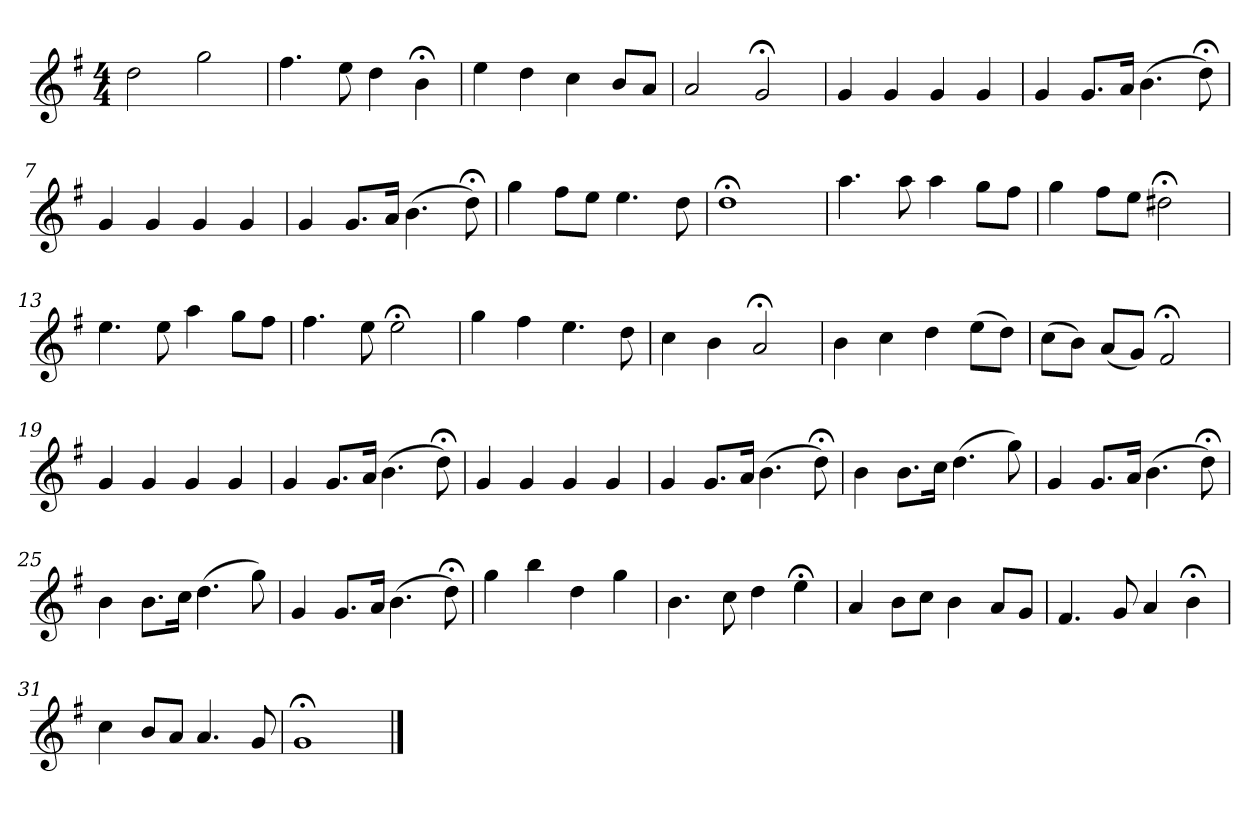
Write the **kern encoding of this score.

**kern
*part1
*staff1
*k[f#]
*G:
*M4/4
*MM120
=1
2dd
2gg
=2
4.ff#
8ee
4dd
4b;<
=3
4ee
4dd
4cc
8bL
8aJ
=4
2a
2g;<
=5
4g
4g
4g
4g
=6
4g
8.gL
16aJk
(4.b
8dd;<)
=7
4g
4g
4g
4g
=8
4g
8.gL
16aJk
(4.b
8dd;<)
=9
4gg
8ff#L
8eeJ
4.ee
8dd
=10
1dd;<
=11
4.aa
8aa
4aa
8ggL
8ff#J
=12
4gg
8ff#L
8eeJ
2dd#X;<
=13
4.ee
8ee
4aa
8ggL
8ff#J
=14
4.ff#
8ee
2ee;<
=15
4gg
4ff#
4.ee
8dd
=16
4cc
4b
2a;<
=17
4b
4cc
4dd
(8eeL
8ddJ)
=18
(8ccL
8bJ)
(8aL
8gJ)
2f#;<
=19
4g
4g
4g
4g
=20
4g
8.gL
16aJk
(4.b
8dd;<)
=21
4g
4g
4g
4g
=22
4g
8.gL
16aJk
(4.b
8dd;<)
=23
4b
8.bL
16ccJk
(4.dd
8gg)
=24
4g
8.gL
16aJk
(4.b
8dd;<)
=25
4b
8.bL
16ccJk
(4.dd
8gg)
=26
4g
8.gL
16aJk
(4.b
8dd;<)
=27
4gg
4bb
4dd
4gg
=28
4.b
8cc
4dd
4ee;<
=29
4a
8bL
8ccJ
4b
8aL
8gJ
=30
4.f#
8g
4a
4b;<
=31
4cc
8bL
8aJ
4.a
8g
=32
1g;<
==
*-
